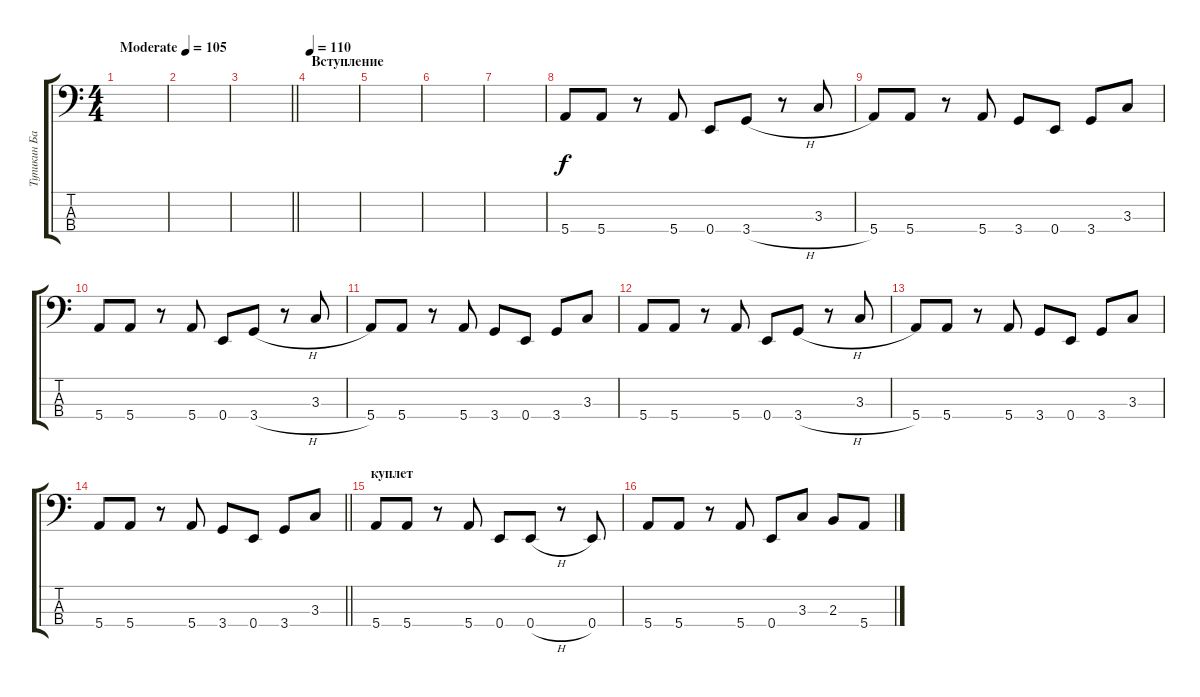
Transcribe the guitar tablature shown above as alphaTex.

\track ("Тупикин Бас" "Тупикин Ба") {instrument slapbass1}
\staff {score tabs}
\tuning (G2 D2 A1 E1) {hide}
\ts (4 4)
\tempo (105 "Moderate")
\clef f4
\ks c
|
|
\barLineRight lightlight
|
\section ("" "Вступление")
\tempo 110
|
|
|
|
5.4.8 5.4.8 r.8 5.4.8 0.4.8 3.4{h}.8 r.8 3.3.8 |
5.4.8 5.4.8 r.8 5.4.8 3.4.8 0.4.8 3.4.8 3.3.8 |
5.4.8 5.4.8 r.8 5.4.8 0.4.8 3.4{h}.8 r.8 3.3.8 |
5.4.8 5.4.8 r.8 5.4.8 3.4.8 0.4.8 3.4.8 3.3.8 |
5.4.8 5.4.8 r.8 5.4.8 0.4.8 3.4{h}.8 r.8 3.3.8 |
5.4.8 5.4.8 r.8 5.4.8 3.4.8 0.4.8 3.4.8 3.3.8 |
\barLineRight lightlight
5.4.8 5.4.8 r.8 5.4.8 3.4.8 0.4.8 3.4.8 3.3.8 |
\section ("" "куплет")
5.4.8 5.4.8 r.8 5.4.8 0.4.8 0.4{h}.8 r.8 0.4.8 |
5.4.8 5.4.8 r.8 5.4.8 0.4.8 3.3.8 2.3.8 5.4.8
